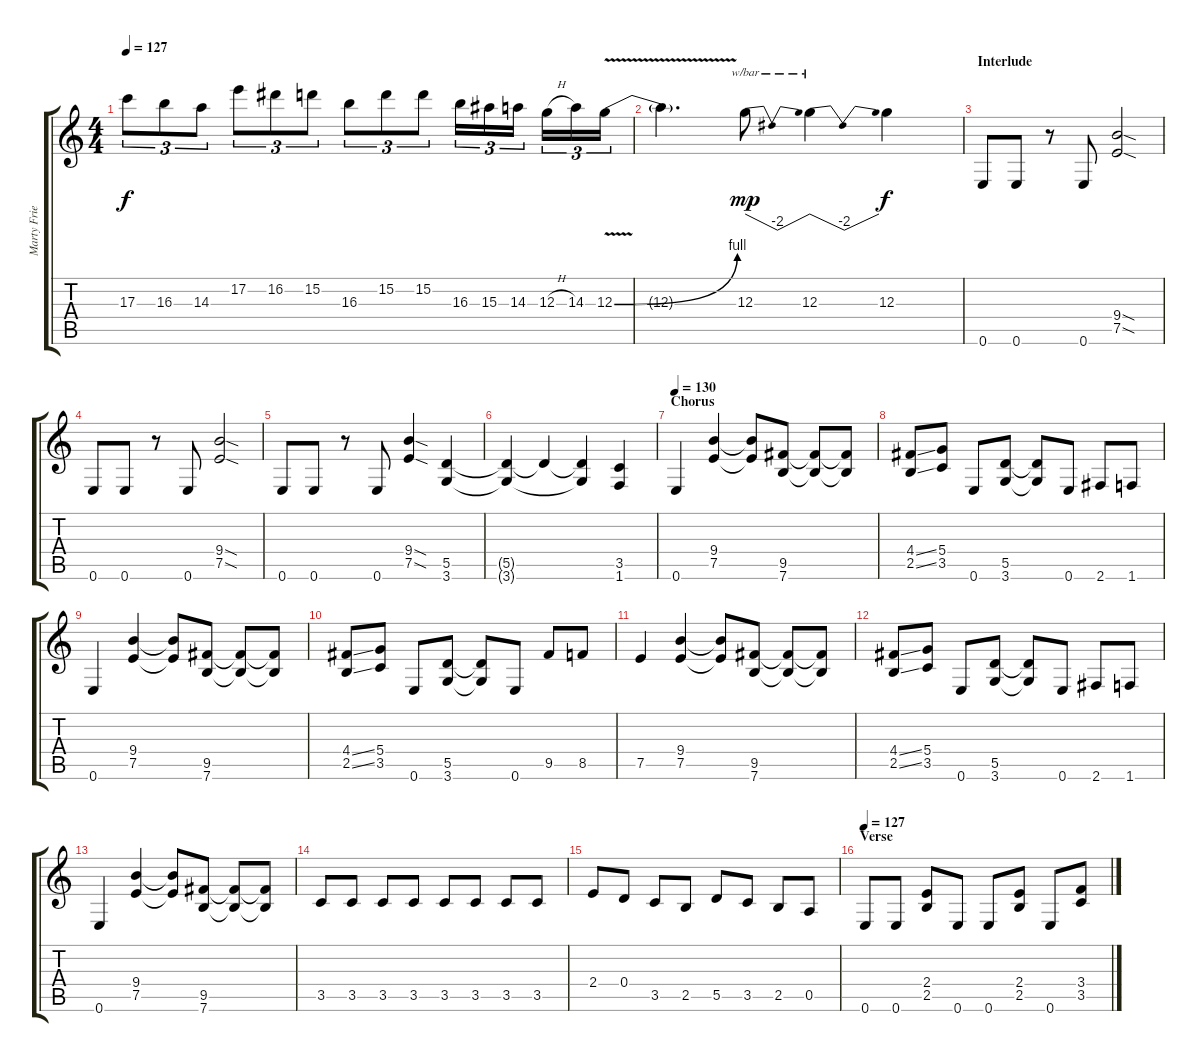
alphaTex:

\track ("Marty Friedman (Lead)" "Marty Frie") {instrument distortionguitar}
\staff {score tabs}
\tuning (E4 B3 G3 D3 A2 E2) {hide}
\ts (4 4)
\tempo 127
\clef g2
\ks c
17.3{t}.8{tu (3 2) dy f} 16.3.8{tu (3 2)} 14.3.8{tu (3 2)} 17.2.8{tu (3 2)} 16.2.8{tu (3 2)} 15.2.8{tu (3 2)} 16.3.8{tu (3 2)} 15.2.8{tu (3 2)} 15.2.8{tu (3 2)} 16.3.16{tu (3 2)} 15.3.16{tu (3 2)} 14.3.16{tu (3 2)} 12.3{h}.16{tu (3 2)} 14.3.16{tu (3 2)} 12.3{be (bend 0 0 60 4) v}.16{tu (3 2)} |
12.3{t}.4{d} 12.3.8{tbe (dip default 0 0 30 -8 60 0) dy mp} 12.3.4{tbe (dip default 0 0 30 -8 60 0)} 12.3.4{dy f} |
\section ("" "Interlude")
0.6.8{volume 11} 0.6.8 r.8 0.6.8 (9.4{sod} 7.5{sod}).2 |
0.6.8 0.6.8 r.8 0.6.8 (9.4{sod} 7.5{sod}).2 |
0.6.8 0.6.8 r.8 0.6.8 (9.4{sod} 7.5{sod}).4 (5.5 3.6).4 |
(5.5{t} 3.6{t}).4 5.5{t}.4 (5.5{t} 3.6{t}).4 (3.5 1.6).4 |
\section ("" "Chorus")
\tempo 130
0.6.4 (9.4 7.5).4 (9.4{t} 7.5{t}).8 (9.5 7.6).8 (9.5{t} 7.6{t}).8 (9.5{t} 7.6{t}).8 |
(4.4{ss} 2.5{ss}).8 (5.4 3.5).8 0.6.8 (5.5 3.6).8 (5.5{t} 3.6{t}).8 0.6.8 2.6.8 1.6.8 |
0.6.4 (9.4 7.5).4 (9.4{t} 7.5{t}).8 (9.5 7.6).8 (9.5{t} 7.6{t}).8 (9.5{t} 7.6{t}).8 |
(4.4{ss} 2.5{ss}).8 (5.4 3.5).8 0.6.8 (5.5 3.6).8 (5.5{t} 3.6{t}).8 0.6.8 9.5.8 8.5.8 |
7.5.4 (9.4 7.5).4 (9.4{t} 7.5{t}).8 (9.5 7.6).8 (9.5{t} 7.6{t}).8 (9.5{t} 7.6{t}).8 |
(4.4{ss} 2.5{ss}).8 (5.4 3.5).8 0.6.8 (5.5 3.6).8 (5.5{t} 3.6{t}).8 0.6.8 2.6.8 1.6.8 |
0.6.4 (9.4 7.5).4 (9.4{t} 7.5{t}).8 (9.5 7.6).8 (9.5{t} 7.6{t}).8 (9.5{t} 7.6{t}).8 |
3.5.8 3.5.8 3.5.8 3.5.8 3.5.8 3.5.8 3.5.8 3.5.8 |
2.4.8 0.4.8 3.5.8 2.5.8 5.5.8 3.5.8 2.5.8 0.5.8 |
\section ("" "Verse")
\tempo 127
0.6.8 0.6.8 (2.4 2.5).8 0.6.8 0.6.8 (2.4 2.5).8 0.6.8 (3.4 3.5).8
